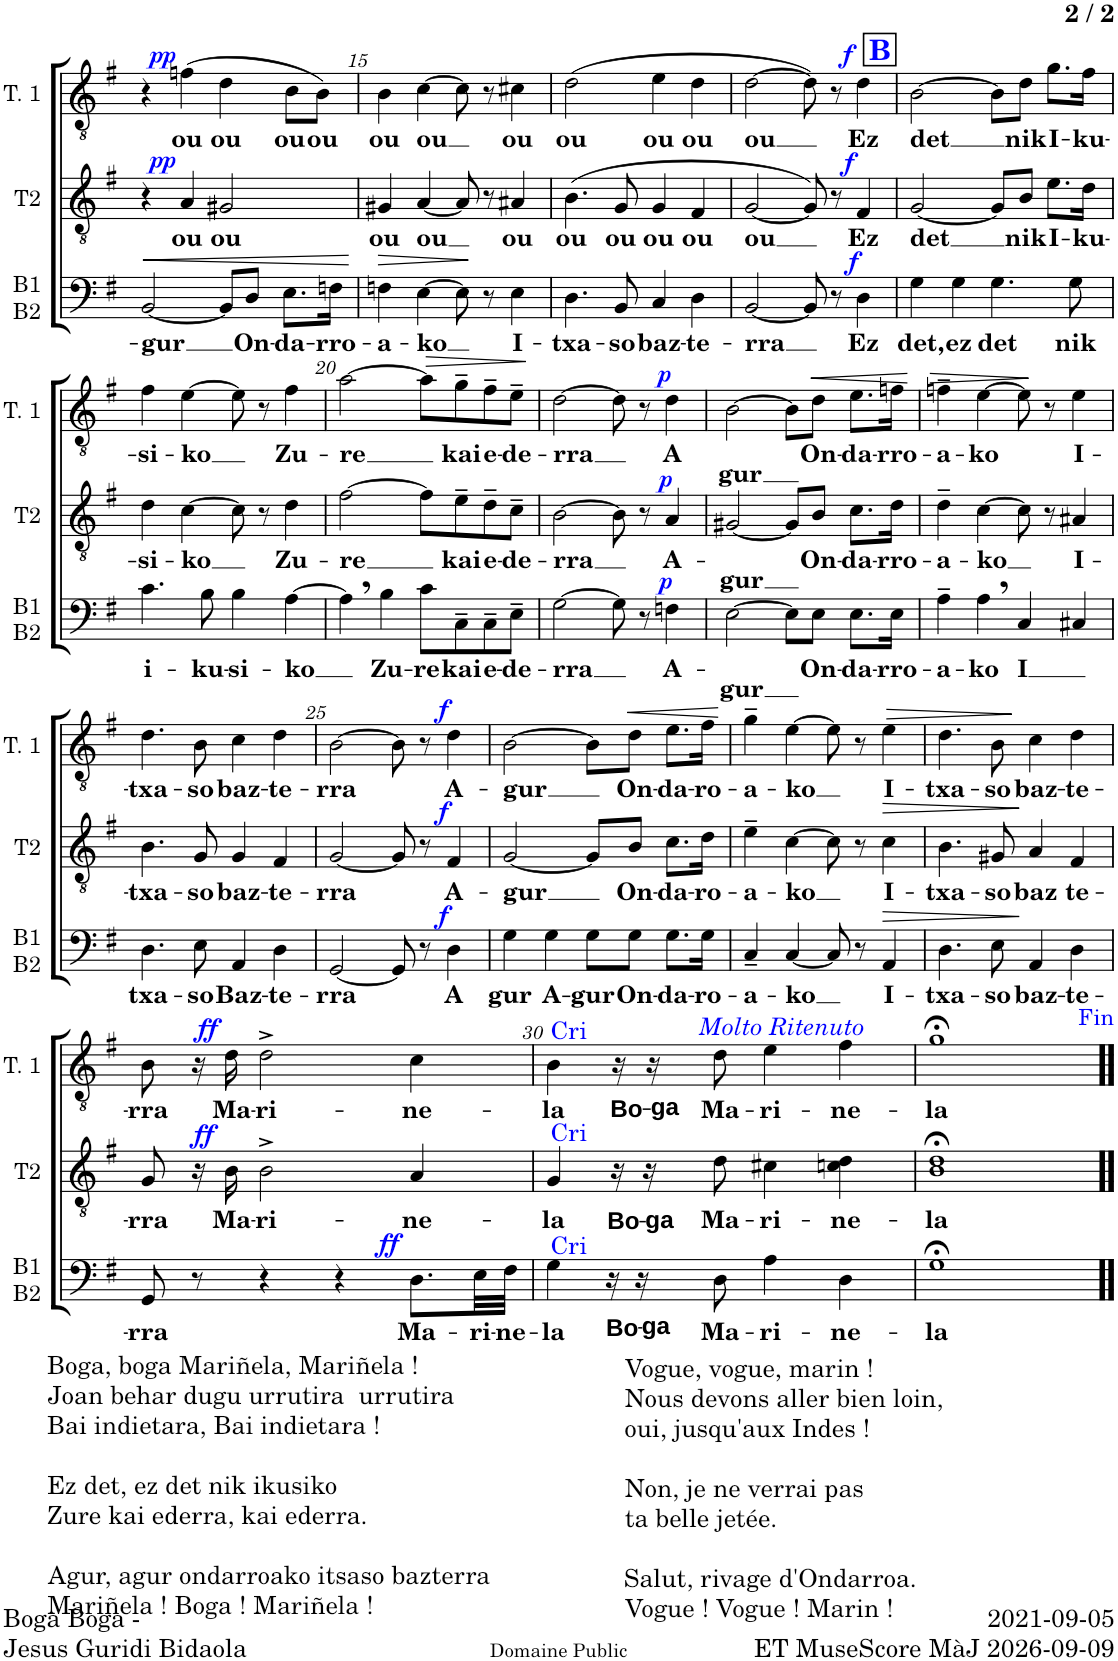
**kern	**text	**text	**text	**text	**dynam	**kern	**text	**text	**text	**text	**dynam	**kern	**text	**text	**text	**text	**dynam
*part3	*part3	*part3	*part3	*part3	*part3	*part2	*part2	*part2	*part2	*part2	*part2	*part1	*part1	*part1	*part1	*part1	*part1
*staff3	*staff3	*staff3	*staff3	*staff3	*staff3	*staff2	*staff2	*staff2	*staff2	*staff2	*staff2	*staff1	*staff1	*staff1	*staff1	*staff1	*staff1
*I"Basses	*	*	*	*	*	*I"Ténor 2	*	*	*	*	*	*I"Ténor 1	*	*	*	*	*
*	*	*	*	*	*	*I'T2	*	*	*	*	*	*I'T. 1	*	*	*	*	*
!!LO:PB:g=z
*clefF4	*	*	*	*	*	*clefGv2	*	*	*	*	*	*clefGv2	*	*	*	*	*
*k[f#]	*	*	*	*	*	*k[f#]	*	*	*	*	*	*k[f#]	*	*	*	*	*
*M4/4	*	*	*	*	*	*M4/4	*	*	*	*	*	*M4/4	*	*	*	*	*
*met(c)	*	*	*	*	*	*met(c)	*	*	*	*	*	*met(c)	*	*	*	*	*
=14	=14	=14	=14	=14	=14	=14	=14	=14	=14	=14	=14	=14	=14	=14	=14	=14	=14
!	!LO:LY:b	!	!	!	!LO:HP:b	!	!	!	!	!	!	!	!	!	!	!	!
[2BB/	-gur	.	.	.	<	4r	.	.	.	.	.	4r	.	.	.	.	.
!	!	!	!	!	!	!	!LO:LY:b	!	!	!	!LO:DY:a	!	!LO:LY:b	!	!	!	!LO:DY:a
.	.	.	.	.	.	4A/	ou	.	.	.	pp	(4fn\	ou	.	.	.	pp
!	!	!	!	!	!	!	!LO:LY:b	!	!	!	!	!	!LO:LY:b	!	!	!	!
8BB/L]	.	.	.	.	.	2G#X/	ou	.	.	.	.	4d\	ou	.	.	.	.
!	!LO:LY:b	!	!	!	!	!	!	!	!	!	!	!	!	!	!	!	!
8D/J	On-	.	.	.	.	.	.	.	.	.	.	.	.	.	.	.	.
!	!LO:LY:b	!	!	!	!	!	!	!	!	!	!	!	!LO:LY:b	!	!	!	!
8.E\L	-da-	.	.	.	.	.	.	.	.	.	.	8B\L	ou	.	.	.	.
!	!	!	!	!	!	!	!	!	!	!	!	!	!LO:LY:b	!	!	!	!
.	.	.	.	.	.	.	.	.	.	.	.	8B\J)	ou	.	.	.	.
!	!LO:LY:b	!	!	!	!	!	!	!	!	!	!	!	!	!	!	!	!
16Fn\Jk	-rro-	.	.	.	.	.	.	.	.	.	.	.	.	.	.	.	.
.	.	.	.	.	[	.	.	.	.	.	.	.	.	.	.	.	.
=15	=15	=15	=15	=15	=15	=15	=15	=15	=15	=15	=15	=15	=15	=15	=15	=15	=15
!	!LO:LY:b	!	!	!	!LO:HP:b	!	!LO:LY:b	!	!	!	!	!	!LO:LY:b	!	!	!	!
4Fn\	-a-	.	.	.	>	4G#X/	ou	.	.	.	.	4B\	ou	.	.	.	.
!	!LO:LY:b	!	!	!	!	!	!LO:LY:b	!	!	!	!	!	!LO:LY:b	!	!	!	!
[4E\	-ko	.	.	.	.	[4A/	ou	.	.	.	.	[4c\	ou	.	.	.	.
8E\]	.	.	.	.	.	8A/]	.	.	.	.	.	8c\]	.	.	.	.	.
8r	.	.	.	.	]	8r	.	.	.	.	.	8r	.	.	.	.	.
!	!LO:LY:b	!	!	!	!	!	!LO:LY:b	!	!	!	!	!	!LO:LY:b	!	!	!	!
4E\	I-	.	.	.	.	4A#X/	ou	.	.	.	.	4c#X\	ou	.	.	.	.
=16	=16	=16	=16	=16	=16	=16	=16	=16	=16	=16	=16	=16	=16	=16	=16	=16	=16
!	!LO:LY:b	!	!	!	!	!	!LO:LY:b	!	!	!	!	!	!LO:LY:b	!	!	!	!
4.D\	-txa-	.	.	.	.	(4.B\	ou	.	.	.	.	(2d\	ou	.	.	.	.
!	!LO:LY:b	!	!	!	!	!	!LO:LY:b	!	!	!	!	!	!	!	!	!	!
8BB/	-so	.	.	.	.	8G/	ou	.	.	.	.	.	.	.	.	.	.
!	!LO:LY:b	!	!	!	!	!	!LO:LY:b	!	!	!	!	!	!LO:LY:b	!	!	!	!
4C/	baz-	.	.	.	.	4G/	ou	.	.	.	.	4e\	ou	.	.	.	.
!	!LO:LY:b	!	!	!	!	!	!LO:LY:b	!	!	!	!	!	!LO:LY:b	!	!	!	!
4D\	-te-	.	.	.	.	4F#/	ou	.	.	.	.	4d\	ou	.	.	.	.
!!LO:REH:place=s1:a:B:cj:color=#0000FF:fs=14:t=B:qo=3
=17	=17	=17	=17	=17	=17	=17	=17	=17	=17	=17	=17	=17	=17	=17	=17	=17	=17
!	!LO:LY:b	!	!	!	!	!	!LO:LY:b	!	!	!	!	!	!LO:LY:b	!	!	!	!
[2BB/	-rra	.	.	.	.	[2G/	ou	.	.	.	.	[2d\	ou	.	.	.	.
8BB/]	.	.	.	.	.	8G/])	.	.	.	.	.	8d\])	.	.	.	.	.
8r	.	.	.	.	.	8r	.	.	.	.	.	8r	.	.	.	.	.
!	!LO:LY:b	!	!	!	!LO:DY:a	!	!LO:LY:b	!	!	!	!LO:DY:a	!	!LO:LY:b	!	!	!	!LO:DY:a
4D\	Ez	.	.	.	f	4F#/	Ez	.	.	.	f	4d\	Ez	.	.	.	f
=18	=18	=18	=18	=18	=18	=18	=18	=18	=18	=18	=18	=18	=18	=18	=18	=18	=18
!	!LO:LY:b	!	!	!	!	!	!LO:LY:b	!	!	!	!	!	!LO:LY:b	!	!	!	!
4G\	det,	.	.	.	.	[2G/	det	.	.	.	.	[2B\	det	.	.	.	.
!	!LO:LY:b	!	!	!	!	!	!	!	!	!	!	!	!	!	!	!	!
4G\	ez	.	.	.	.	.	.	.	.	.	.	.	.	.	.	.	.
!	!LO:LY:b	!	!	!	!	!	!	!	!	!	!	!	!	!	!	!	!
4.G\	det	.	.	.	.	8G/L]	.	.	.	.	.	8B\L]	.	.	.	.	.
!	!	!	!	!	!	!	!LO:LY:b	!	!	!	!	!	!LO:LY:b	!	!	!	!
.	.	.	.	.	.	8B/J	nik	.	.	.	.	8d\J	nik	.	.	.	.
!	!	!	!	!	!	!	!LO:LY:b	!	!	!	!	!	!LO:LY:b	!	!	!	!
.	.	.	.	.	.	8.e\L	I-	.	.	.	.	8.g\L	I-	.	.	.	.
!	!LO:LY:b	!	!	!	!	!	!	!	!	!	!	!	!	!	!	!	!
8G\	nik	.	.	.	.	.	.	.	.	.	.	.	.	.	.	.	.
!	!	!	!	!	!	!	!LO:LY:b	!	!	!	!	!	!LO:LY:b	!	!	!	!
.	.	.	.	.	.	16d\Jk	-ku-	.	.	.	.	16f#\Jk	-ku-	.	.	.	.
!!LO:LB:g=z
=19	=19	=19	=19	=19	=19	=19	=19	=19	=19	=19	=19	=19	=19	=19	=19	=19	=19
!	!LO:LY:b	!	!	!	!	!	!LO:LY:b	!	!	!	!	!	!LO:LY:b	!	!	!	!
4.c\	i-	.	.	.	.	4d\	-si-	.	.	.	.	4f#\	-si-	.	.	.	.
!	!	!	!	!	!	!	!LO:LY:b	!	!	!	!	!	!LO:LY:b	!	!	!	!
.	.	.	.	.	.	[4c\	-ko	.	.	.	.	[4e\	-ko	.	.	.	.
!	!LO:LY:b	!	!	!	!	!	!	!	!	!	!	!	!	!	!	!	!
8B\	-ku-	.	.	.	.	.	.	.	.	.	.	.	.	.	.	.	.
!	!LO:LY:b	!	!	!	!	!	!	!	!	!	!	!	!	!	!	!	!
4B\	-si-	.	.	.	.	8c\]	.	.	.	.	.	8e\]	.	.	.	.	.
.	.	.	.	.	.	8r	.	.	.	.	.	8r	.	.	.	.	.
!	!LO:LY:b	!	!	!	!	!	!LO:LY:b	!	!	!	!	!	!LO:LY:b	!	!	!	!
[4A\	-ko	.	.	.	.	4d\	Zu-	.	.	.	.	4f#\	Zu-	.	.	.	.
=20	=20	=20	=20	=20	=20	=20	=20	=20	=20	=20	=20	=20	=20	=20	=20	=20	=20
!	!	!	!	!	!	!	!LO:LY:b	!	!	!	!	!	!LO:LY:b	!	!	!	!
4A,\]	.	.	.	.	.	[2f#\	-re	.	.	.	.	[2a\	-re	.	.	.	.
!	!LO:LY:b	!	!	!	!	!	!	!	!	!	!	!	!	!	!	!	!
4B\	Zu-	.	.	.	.	.	.	.	.	.	.	.	.	.	.	.	.
!	!LO:LY:b	!	!	!	!	!	!	!	!	!	!	!	!	!	!	!	!LO:HP:b
8c\L	-re	.	.	.	.	8f#\L]	.	.	.	.	.	8a\L]	.	.	.	.	>
!	!LO:LY:b	!	!	!	!	!	!LO:LY:b	!	!	!	!	!	!LO:LY:b	!	!	!	!
8C~\	kai	.	.	.	.	8e~\	kai	.	.	.	.	8g~\	kai	.	.	.	.
!	!LO:LY:b	!	!	!	!	!	!LO:LY:b	!	!	!	!	!	!LO:LY:b	!	!	!	!
8C~\	e-	.	.	.	.	8d~\	e-	.	.	.	.	8f#~\	e-	.	.	.	.
!	!LO:LY:b	!	!	!	!	!	!LO:LY:b	!	!	!	!	!	!LO:LY:b	!	!	!	!
8E~\J	-de-	.	.	.	.	8c~\J	-de-	.	.	.	.	8e~\J	-de-	.	.	.	.
.	.	.	.	.	.	.	.	.	.	.	.	.	.	.	.	.	]
=21	=21	=21	=21	=21	=21	=21	=21	=21	=21	=21	=21	=21	=21	=21	=21	=21	=21
!	!LO:LY:b	!	!	!	!	!	!LO:LY:b	!	!	!	!	!	!LO:LY:b	!	!	!	!
[2G\	-rra	.	.	.	.	[2B\	-rra	.	.	.	.	[2d\	-rra	.	.	.	.
8G\]	.	.	.	.	.	8B\]	.	.	.	.	.	8d\]	.	.	.	.	.
8r	.	.	.	.	.	8r	.	.	.	.	.	8r	.	.	.	.	.
!	!LO:LY:b	!	!	!	!LO:DY:a	!	!LO:LY:b	!	!	!	!LO:DY:a	!	!LO:LY:b	!	!	!	!LO:DY:a
4Fn\	A-	.	.	.	p	4A/	A-	.	.	.	p	4d\	A	.	.	.	p
=22	=22	=22	=22	=22	=22	=22	=22	=22	=22	=22	=22	=22	=22	=22	=22	=22	=22
!	!LO:LY:b	!	!	!	!	!	!LO:LY:b	!	!	!	!	!	!LO:LY:b	!	!	!	!
[2E\	-gur	.	.	.	.	[2G#X/	-gur	.	.	.	.	[2B\	gur	.	.	.	.
8E\L]	.	.	.	.	.	8G#/L]	.	.	.	.	.	8B\L]	.	.	.	.	.
!	!LO:LY:b	!	!	!	!	!	!LO:LY:b	!	!	!	!	!	!LO:LY:b	!	!	!	!LO:HP:b
8E\J	On-	.	.	.	.	8B/J	On-	.	.	.	.	8d\J	On-	.	.	.	<
!	!LO:LY:b	!	!	!	!	!	!LO:LY:b	!	!	!	!	!	!LO:LY:b	!	!	!	!
8.E\L	-da-	.	.	.	.	8.c\L	-da-	.	.	.	.	8.e\L	-da-	.	.	.	.
!	!LO:LY:b	!	!	!	!	!	!LO:LY:b	!	!	!	!	!	!LO:LY:b	!	!	!	!
16E\Jk	-rro-	.	.	.	.	16d\Jk	-rro-	.	.	.	.	16fn\Jk	-rro-	.	.	.	.
.	.	.	.	.	.	.	.	.	.	.	.	.	.	.	.	.	[
=23	=23	=23	=23	=23	=23	=23	=23	=23	=23	=23	=23	=23	=23	=23	=23	=23	=23
!	!LO:LY:b	!	!	!	!	!	!LO:LY:b	!	!	!	!	!	!LO:LY:b	!	!	!	!LO:HP:b
4A~\	-a-	.	.	.	.	4d~\	-a-	.	.	.	.	4fn~\	-a-	.	.	.	>
!	!LO:LY:b	!	!	!	!	!	!LO:LY:b	!	!	!	!	!	!LO:LY:b	!	!	!	!
4A,\	-ko	.	.	.	.	[4c\	-ko	.	.	.	.	[4e\	-ko	.	.	.	.
!	!LO:LY:b	!	!	!	!	!	!	!	!	!	!	!	!	!	!	!	!
4C/	-I	.	.	.	.	8c\]	.	.	.	.	.	8e\]	.	.	.	.	.
.	.	.	.	.	.	8r	.	.	.	.	.	8r	.	.	.	.	]
!	!	!	!	!	!	!	!LO:LY:b	!	!	!	!	!	!LO:LY:b	!	!	!	!
4C#X/	.	.	.	.	.	4A#X/	I-	.	.	.	.	4e\	I-	.	.	.	.
!!LO:LB:g=z
=24	=24	=24	=24	=24	=24	=24	=24	=24	=24	=24	=24	=24	=24	=24	=24	=24	=24
!	!LO:LY:b	!	!	!	!	!	!LO:LY:b	!	!	!	!	!	!LO:LY:b	!	!	!	!
4.D\	txa-	.	.	.	.	4.B\	txa-	.	.	.	.	4.d\	-txa-	.	.	.	.
!	!LO:LY:b	!	!	!	!	!	!LO:LY:b	!	!	!	!	!	!LO:LY:b	!	!	!	!
8E\	-so	.	.	.	.	8G/	-so	.	.	.	.	8B\	-so	.	.	.	.
!	!LO:LY:b	!	!	!	!	!	!LO:LY:b	!	!	!	!	!	!LO:LY:b	!	!	!	!
4AA/	Baz-	.	.	.	.	4G/	baz-	.	.	.	.	4c\	baz-	.	.	.	.
!	!LO:LY:b	!	!	!	!	!	!LO:LY:b	!	!	!	!	!	!LO:LY:b	!	!	!	!
4D\	-te-	.	.	.	.	4F#/	-te-	.	.	.	.	4d\	-te-	.	.	.	.
=25	=25	=25	=25	=25	=25	=25	=25	=25	=25	=25	=25	=25	=25	=25	=25	=25	=25
!	!LO:LY:b	!	!	!	!	!	!LO:LY:b	!	!	!	!	!	!LO:LY:b	!	!	!	!
[2GG/	-rra	.	.	.	.	[2G/	-rra	.	.	.	.	[2B\	-rra	.	.	.	.
8GG/]	.	.	.	.	.	8G/]	.	.	.	.	.	8B\]	.	.	.	.	.
8r	.	.	.	.	.	8r	.	.	.	.	.	8r	.	.	.	.	.
!	!LO:LY:b	!	!	!	!LO:DY:a	!	!LO:LY:b	!	!	!	!LO:DY:a	!	!LO:LY:b	!	!	!	!LO:DY:a
4D\	-A	.	.	.	f	4F#/	-A-	.	.	.	f	4d\	-A-	.	.	.	f
=26	=26	=26	=26	=26	=26	=26	=26	=26	=26	=26	=26	=26	=26	=26	=26	=26	=26
!	!LO:LY:b	!	!	!	!	!	!LO:LY:b	!	!	!	!	!	!LO:LY:b	!	!	!	!
4G\	-gur	.	.	.	.	[2G/	-gur	.	.	.	.	[2B\	-gur	.	.	.	.
!	!LO:LY:b	!	!	!	!	!	!	!	!	!	!	!	!	!	!	!	!
4G\	A-	.	.	.	.	.	.	.	.	.	.	.	.	.	.	.	.
!	!LO:LY:b	!	!	!	!	!	!	!	!	!	!	!	!	!	!	!	!
8G\L	-gur	.	.	.	.	8G/L]	.	.	.	.	.	8B\L]	.	.	.	.	.
!	!LO:LY:b	!	!	!	!	!	!LO:LY:b	!	!	!	!	!	!LO:LY:b	!	!	!	!LO:HP:b
8G\J	On-	.	.	.	.	8B/J	On-	.	.	.	.	8d\J	On-	.	.	.	<
!	!LO:LY:b	!	!	!	!	!	!LO:LY:b	!	!	!	!	!	!LO:LY:b	!	!	!	!
8.G\L	-da-	.	.	.	.	8.c\L	-da-	.	.	.	.	8.e\L	-da-	.	.	.	.
!	!LO:LY:b	!	!	!	!	!	!LO:LY:b	!	!	!	!	!	!LO:LY:b	!	!	!	!
16G\Jk	-ro-	.	.	.	.	16d\Jk	-ro-	.	.	.	.	16f#\Jk	-ro-	.	.	.	.
.	.	.	.	.	.	.	.	.	.	.	.	.	.	.	.	.	[
=27	=27	=27	=27	=27	=27	=27	=27	=27	=27	=27	=27	=27	=27	=27	=27	=27	=27
!	!LO:LY:b	!	!	!	!	!	!LO:LY:b	!	!	!	!	!	!LO:LY:b	!	!	!	!
4C~/	-a-	.	.	.	.	4e~\	-a-	.	.	.	.	4g~\	-a-	.	.	.	.
!	!LO:LY:b	!	!	!	!	!	!LO:LY:b	!	!	!	!	!	!LO:LY:b	!	!	!	!
[4C/	-ko	.	.	.	.	[4c\	-ko	.	.	.	.	[4e\	-ko	.	.	.	.
8C/]	.	.	.	.	.	8c\]	.	.	.	.	.	8e\]	.	.	.	.	.
8r	.	.	.	.	.	8r	.	.	.	.	.	8r	.	.	.	.	.
!	!LO:LY:b	!	!	!	!LO:HP:b	!	!LO:LY:b	!	!	!	!LO:HP:b	!	!LO:LY:b	!	!	!	!LO:HP:b
4AA/	I-	.	.	.	>	4c\	I-	.	.	.	>	4e\	I-	.	.	.	>
=28	=28	=28	=28	=28	=28	=28	=28	=28	=28	=28	=28	=28	=28	=28	=28	=28	=28
!	!LO:LY:b	!	!	!	!	!	!LO:LY:b	!	!	!	!	!	!LO:LY:b	!	!	!	!
4.D\	-txa-	.	.	.	.	4.B\	txa-	.	.	.	.	4.d\	-txa-	.	.	.	.
!	!LO:LY:b	!	!	!	!	!	!LO:LY:b	!	!	!	!	!	!LO:LY:b	!	!	!	!
8E\	-so	.	.	.	.	8G#X/	-so	.	.	.	.	8B\	-so	.	.	.	.
!	!LO:LY:b	!	!	!	!	!	!LO:LY:b	!	!	!	!	!	!LO:LY:b	!	!	!	!
4AA/	baz-	.	.	.	]	4A/	baz	.	.	.	]	4c\	baz-	.	.	.	]
!	!LO:LY:b	!	!	!	!	!	!LO:LY:b	!	!	!	!	!	!LO:LY:b	!	!	!	!
4D\	-te-	.	.	.	.	4F#/	te-	.	.	.	.	4d\	-te-	.	.	.	.
!!LO:LB:g=z
=29	=29	=29	=29	=29	=29	=29	=29	=29	=29	=29	=29	=29	=29	=29	=29	=29	=29
!	!LO:LY:b	!	!	!	!	!	!LO:LY:b	!	!	!	!	!	!LO:LY:b	!	!	!	!
8GG/	-rra	.	.	.	.	8G/	-rra	.	.	.	.	8B\	-rra	.	.	.	.
8r	.	.	.	.	.	16r	.	.	.	.	.	16r	.	.	.	.	.
!	!	!	!	!	!	!	!LO:LY:b	!	!	!	!LO:DY:a	!	!LO:LY:b	!	!	!	!LO:DY:a
.	.	.	.	.	.	16B\	Ma-	.	.	.	ff	16d\	Ma-	.	.	.	ff
!	!	!	!	!	!	!	!LO:LY:b	!	!	!	!	!	!LO:LY:b	!	!	!	!
4r	.	.	.	.	.	2B^\	-ri-	.	.	.	.	2d^\	-ri-	.	.	.	.
4r	.	.	.	.	.	.	.	.	.	.	.	.	.	.	.	.	.
!	!LO:LY:b	!	!	!	!LO:DY:a	!	!LO:LY:b	!	!	!	!	!	!LO:LY:b	!	!	!	!
8.D\L	Ma-	.	.	.	ff	4A/	-ne-	.	.	.	.	4c\	-ne-	.	.	.	.
!	!LO:LY:b	!	!	!	!	!	!	!	!	!	!	!	!	!	!	!	!
32E\LL	-ri-	.	.	.	.	.	.	.	.	.	.	.	.	.	.	.	.
!	!LO:LY:b	!	!	!	!	!	!	!	!	!	!	!	!	!	!	!	!
32F#\JJJ	-ne-	.	.	.	.	.	.	.	.	.	.	.	.	.	.	.	.
=30	=30	=30	=30	=30	=30	=30	=30	=30	=30	=30	=30	=30	=30	=30	=30	=30	=30
!	!LO:LY:b	!	!	!	!	!	!LO:LY:b	!	!	!	!	!	!LO:LY:b	!	!	!	!
4G\	-la	.	.	.	.	4G/	-la	.	.	.	.	4B\	-la	.	.	.	.
!	!	!	!	!	!	!	!	!	!	!	!	!LO:TX:a:color=#0000FF:t=Cri	!	!	!	!	!
!	!	!	!	!	!	!LO:TX:a:color=#0000FF:t=Cri	!	!	!	!	!	!	!	!	!	!	!
!LO:TX:a:color=#0000FF:t=Cri	!	!	!	!	!	!	!	!	!	!	!	!	!	!	!	!	!
!	!	!	!	!LO:LY:b	!	!	!	!	!	!LO:LY:b	!	!	!	!	!	!LO:LY:b	!
16r	.	.	.	Bo-	.	16r	.	.	.	Bo-	.	16r	.	.	.	Bo-	.
!	!	!	!	!LO:LY:b	!	!	!	!	!	!LO:LY:b	!	!	!	!	!	!LO:LY:b	!
16r	.	.	.	ga	.	16r	.	.	.	ga	.	16r	.	.	.	ga	.
!	!	!	!	!	!	!	!	!	!	!	!	!LO:TX:a:i:color=#0000FF:t=Molto Ritenuto	!	!	!	!	!
!	!LO:LY:b	!	!	!	!	!	!LO:LY:b	!	!	!	!	!	!LO:LY:b	!	!	!	!
8D\	Ma-	.	.	.	.	8d\	Ma-	.	.	.	.	8d\	Ma-	.	.	.	.
!	!LO:LY:b	!	!	!	!	!	!LO:LY:b	!	!	!	!	!	!LO:LY:b	!	!	!	!
4A\	-ri-	.	.	.	.	4c#X\	-ri-	.	.	.	.	4e\	-ri-	.	.	.	.
!	!LO:LY:b	!	!	!	!	!	!LO:LY:b	!	!	!	!	!	!LO:LY:b	!	!	!	!
4D\	-ne-	.	.	.	.	4cn\ 4d\	-ne-	.	.	.	.	4f#\	-ne-	.	.	.	.
=31	=31	=31	=31	=31	=31	=31	=31	=31	=31	=31	=31	=31	=31	=31	=31	=31	=31
!	!LO:LY:b	!	!	!	!	!	!LO:LY:b	!	!	!	!	!	!LO:LY:b	!	!	!	!
1G;<	-la	.	.	.	.	1B;< 1d;<	-la	.	.	.	.	1g;<	-la	.	.	.	.
!	!	!	!	!	!	!	!	!	!	!	!	!LO:TX:a:color=#0000FF:t=Fin	!	!	!	!	!
=!!	=!!	=!!	=!!	=!!	=!!	=!!	=!!	=!!	=!!	=!!	=!!	=!!	=!!	=!!	=!!	=!!	=!!
*-	*-	*-	*-	*-	*-	*-	*-	*-	*-	*-	*-	*-	*-	*-	*-	*-	*-
